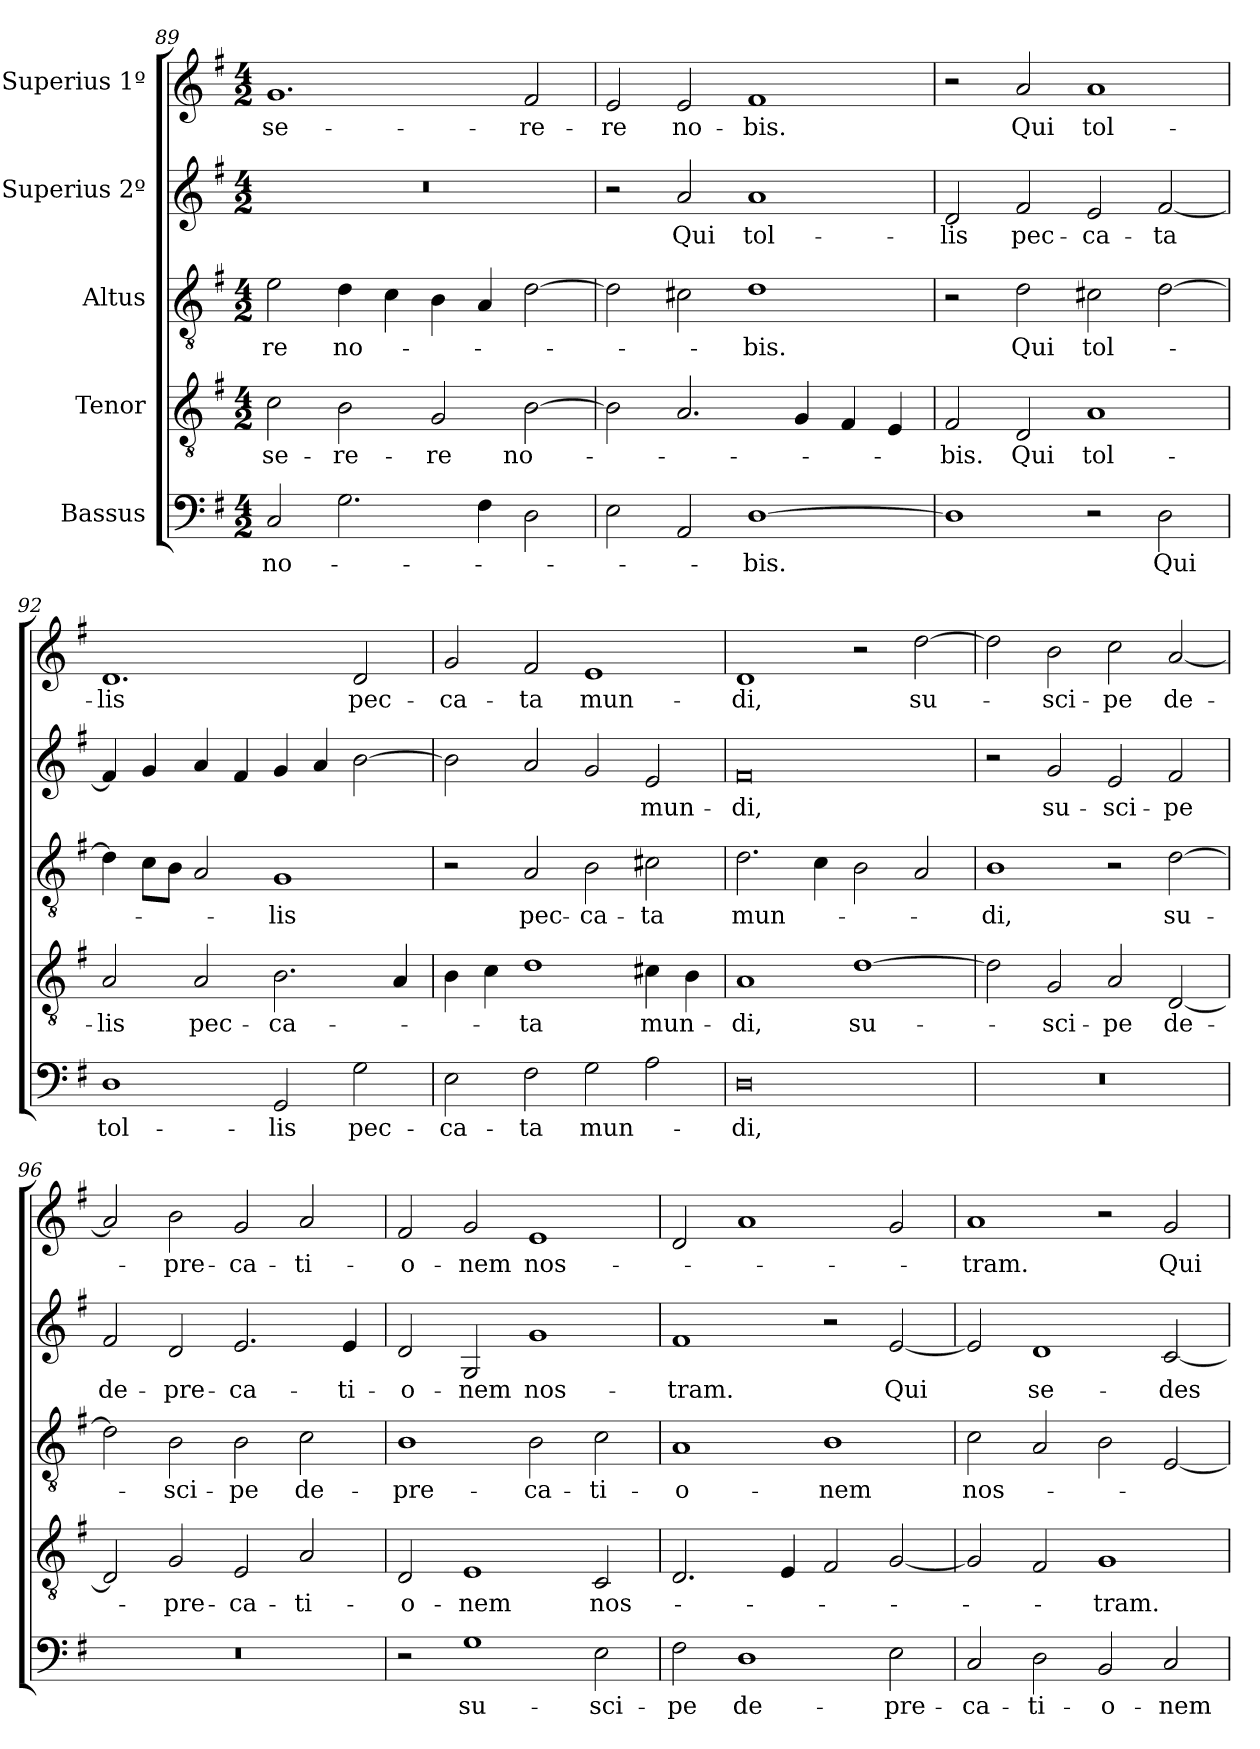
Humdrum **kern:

**kern	**text	**kern	**text	**kern	**text	**kern	**text	**kern	**text
*part5	*part5	*part4	*part4	*part3	*part3	*part2	*part2	*part1	*part1
*staff5	*staff5	*staff4	*staff4	*staff3	*staff3	*staff2	*staff2	*staff1	*staff1
*I"Bassus	*	*I"Tenor	*	*I"Altus	*	*I"Superius 2º	*	*I"Superius 1º	*
*clefF4	*	*clefGv2	*	*clefGv2	*	*clefG2	*	*clefG2	*
*k[f#]	*	*k[f#]	*	*k[f#]	*	*k[f#]	*	*k[f#]	*
*M4/2	*	*M4/2	*	*M4/2	*	*M4/2	*	*M4/2	*
=89	=89	=89	=89	=89	=89	=89	=89	=89	=89
2C/	no-	2c\	-se-	2e\	-re	0r	.	1.g/	-se-
2.G\	.	2B\	-re-	4d\	no-	.	.	.	.
.	.	.	.	4c\	.	.	.	.	.
.	.	2G/	-re	4B\	.	.	.	.	.
4F#\	.	.	.	4A/	.	.	.	.	.
2D\	.	[2B\	no-	[2d\	.	.	.	2f#/	-re-
=90	=90	=90	=90	=90	=90	=90	=90	=90	=90
2E\	.	2B\]	.	2d\]	.	2r	.	2e/	-re
2AA/	.	2.A/	.	2c#X\	.	2a/	Qui	2e/	no-
[1D\	-bis.	.	.	1d\	-bis.	1a/	tol-	1f#/	-bis.
.	.	4G/	.	.	.	.	.	.	.
.	.	4F#/	.	.	.	.	.	.	.
.	.	4E/	.	.	.	.	.	.	.
=91	=91	=91	=91	=91	=91	=91	=91	=91	=91
1D\]	.	2F#/	-bis.	2r	.	2d/	-lis	2r	.
.	.	2D/	Qui	2d\	Qui	2f#/	pec-	2a/	Qui
2r	.	1A/	tol-	2c#X\	tol-	2e/	-ca-	1a/	tol-
2D\	Qui	.	.	[2d\	.	[2f#/	-ta	.	.
=92	=92	=92	=92	=92	=92	=92	=92	=92	=92
1D\	tol-	2A/	-lis	4d\]	.	4f#/]	.	1.d/	-lis
.	.	.	.	8c\L	.	4g/	.	.	.
.	.	.	.	8B\J	.	.	.	.	.
.	.	2A/	pec-	2A/	.	4a/	.	.	.
.	.	.	.	.	.	4f#/	.	.	.
2GG/	-lis	2.B\	-ca-	1G/	-lis	4g/	.	.	.
.	.	.	.	.	.	4a/	.	.	.
2G\	pec-	.	.	.	.	[2b\	.	2d/	pec-
.	.	4A/	.	.	.	.	.	.	.
=93	=93	=93	=93	=93	=93	=93	=93	=93	=93
2E\	-ca-	4B\	.	2r	.	2b\]	.	2g/	-ca-
.	.	4c\	.	.	.	.	.	.	.
2F#\	-ta	1d\	-ta	2A/	pec-	2a/	.	2f#/	-ta
2G\	mun-	.	.	2B\	-ca-	2g/	.	1e/	mun-
2A\	.	4c#X\	mun-	2c#X\	-ta	2e/	mun-	.	.
.	.	4B\	.	.	.	.	.	.	.
=94	=94	=94	=94	=94	=94	=94	=94	=94	=94
0D\	-di,	1A/	-di,	2.d\	mun-	0f#/	-di,	1d/	-di,
.	.	.	.	4c\	.	.	.	.	.
.	.	[1d\	su-	2B\	.	.	.	2r	.
.	.	.	.	2A/	.	.	.	[2dd\	su-
=95	=95	=95	=95	=95	=95	=95	=95	=95	=95
0r	.	2d\]	.	1B\	-di,	2r	.	2dd\]	.
.	.	2G/	-sci-	.	.	2g/	su-	2b\	-sci-
.	.	2A/	-pe	2r	.	2e/	-sci-	2cc\	-pe
.	.	[2D/	de-	[2d\	su-	2f#/	-pe	[2a/	de-
=96	=96	=96	=96	=96	=96	=96	=96	=96	=96
0r	.	2D/]	.	2d\]	.	2f#/	de-	2a/]	.
.	.	2G/	-pre-	2B\	-sci-	2d/	-pre-	2b\	-pre-
.	.	2E/	-ca-	2B\	-pe	2.e/	-ca-	2g/	-ca-
.	.	2A/	-ti-	2c\	de-	.	.	2a/	-ti-
.	.	.	.	.	.	4e/	-ti-	.	.
=97	=97	=97	=97	=97	=97	=97	=97	=97	=97
2r	.	2D/	-o-	1B\	-pre-	2d/	-o-	2f#/	-o-
1G\	su-	1E/	-nem	.	.	2G/	-nem	2g/	-nem
.	.	.	.	2B\	-ca-	1g/	nos-	1e/	nos-
2E\	-sci-	2C/	nos-	2c\	-ti-	.	.	.	.
=98	=98	=98	=98	=98	=98	=98	=98	=98	=98
2F#\	-pe	2.D/	.	1A/	-o-	1f#/	-tram.	2d/	.
1D\	de-	.	.	.	.	.	.	1a/	.
.	.	4E/	.	.	.	.	.	.	.
.	.	2F#/	.	1B\	-nem	2r	.	.	.
2E\	-pre-	[2G/	.	.	.	[2e/	Qui	2g/	.
=99	=99	=99	=99	=99	=99	=99	=99	=99	=99
2C/	-ca-	2G/]	.	2c\	nos-	2e/]	.	1a/	-tram.
2D\	-ti-	2F#/	.	2A/	.	1d/	se-	.	.
2BB/	-o-	1G/	-tram.	2B\	.	.	.	2r	.
2C/	-nem	.	.	[2E/	.	[2c/	-des	2g/	Qui
=	=	=	=	=	=	=	=	=	=
*-	*-	*-	*-	*-	*-	*-	*-	*-	*-
